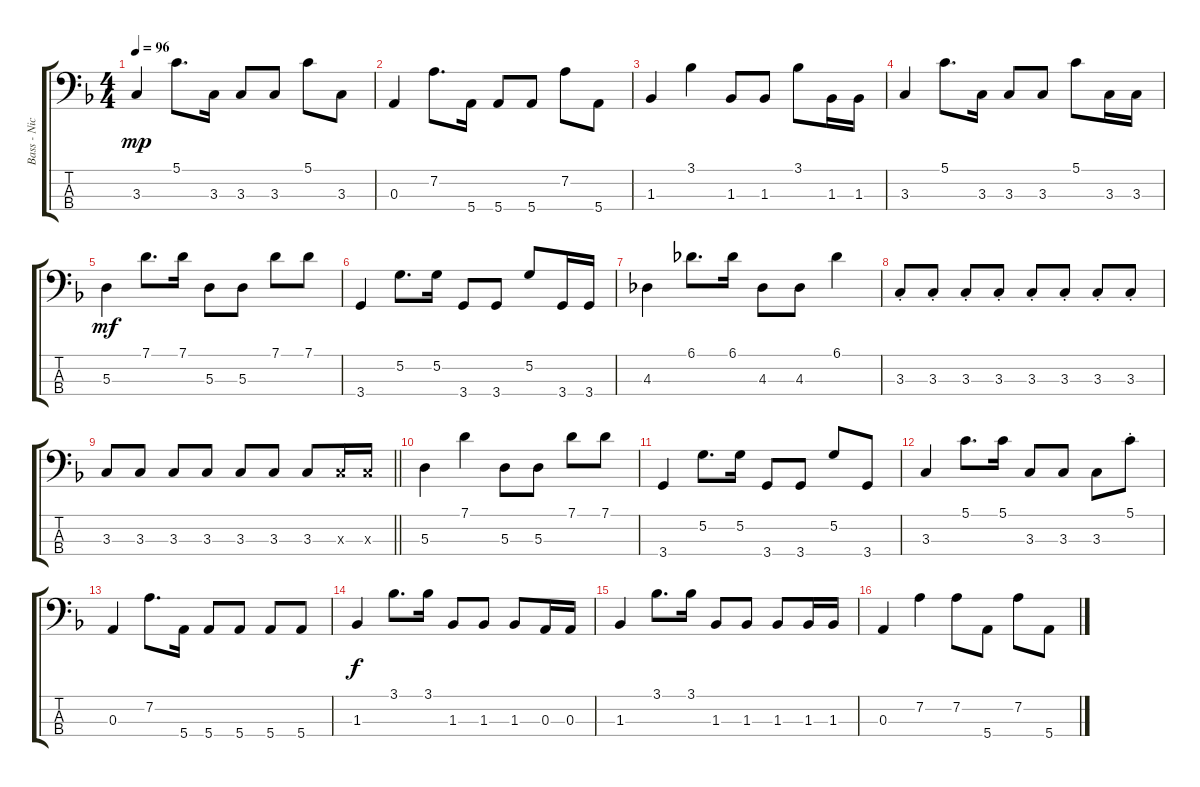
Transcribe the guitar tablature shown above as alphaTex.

\track ("Bass - Nicky Wire" "Bass - Nic") {instrument electricbasspick}
\staff {score tabs}
\tuning (G2 D2 A1 E1) {hide}
\ts (4 4)
\tempo 96
\clef f4
\ks f
3.3.4{dy mp} 5.1.8{d} 3.3.16 3.3.8 3.3.8 5.1.8 3.3.8 |
0.3.4 7.2.8{d} 5.4.16 5.4.8 5.4.8 7.2.8 5.4.8 |
1.3.4 3.1.4 1.3.8 1.3.8 3.1.8 1.3.16 1.3.16 |
3.3.4 5.1.8{d} 3.3.16 3.3.8 3.3.8 5.1.8 3.3.16 3.3.16 |
5.3.4{dy mf} 7.1.8{d} 7.1.16 5.3.8 5.3.8 7.1.8 7.1.8 |
3.4.4 5.2.8{d} 5.2.16 3.4.8 3.4.8 5.2.8 3.4.16 3.4.16 |
4.3.4 6.1.8{d} 6.1.16 4.3.8 4.3.8 6.1.4 |
3.3{st}.8 3.3{st}.8 3.3{st}.8 3.3{st}.8 3.3{st}.8 3.3{st}.8 3.3{st}.8 3.3{st}.8 |
\barLineRight lightlight
3.3.8 3.3.8 3.3.8 3.3.8 3.3.8 3.3.8 3.3.8 3.3{x}.16 3.3{x}.16 |
5.3.4 7.1.4 5.3.8 5.3.8 7.1.8 7.1.8 |
3.4.4 5.2.8{d} 5.2.16 3.4.8 3.4.8 5.2.8 3.4.8 |
3.3.4 5.1.8{d} 5.1.16 3.3.8 3.3.8 3.3.8 5.1{st}.8 |
0.3.4 7.2.8{d} 5.4.16 5.4.8 5.4.8 5.4.8 5.4.8 |
1.3.4{dy f} 3.1.8{d} 3.1.16 1.3.8 1.3.8 1.3.8 0.3.16 0.3.16 |
1.3.4 3.1.8{d} 3.1.16 1.3.8 1.3.8 1.3.8 1.3.16 1.3.16 |
0.3.4 7.2.4 7.2.8 5.4.8 7.2.8 5.4.8
